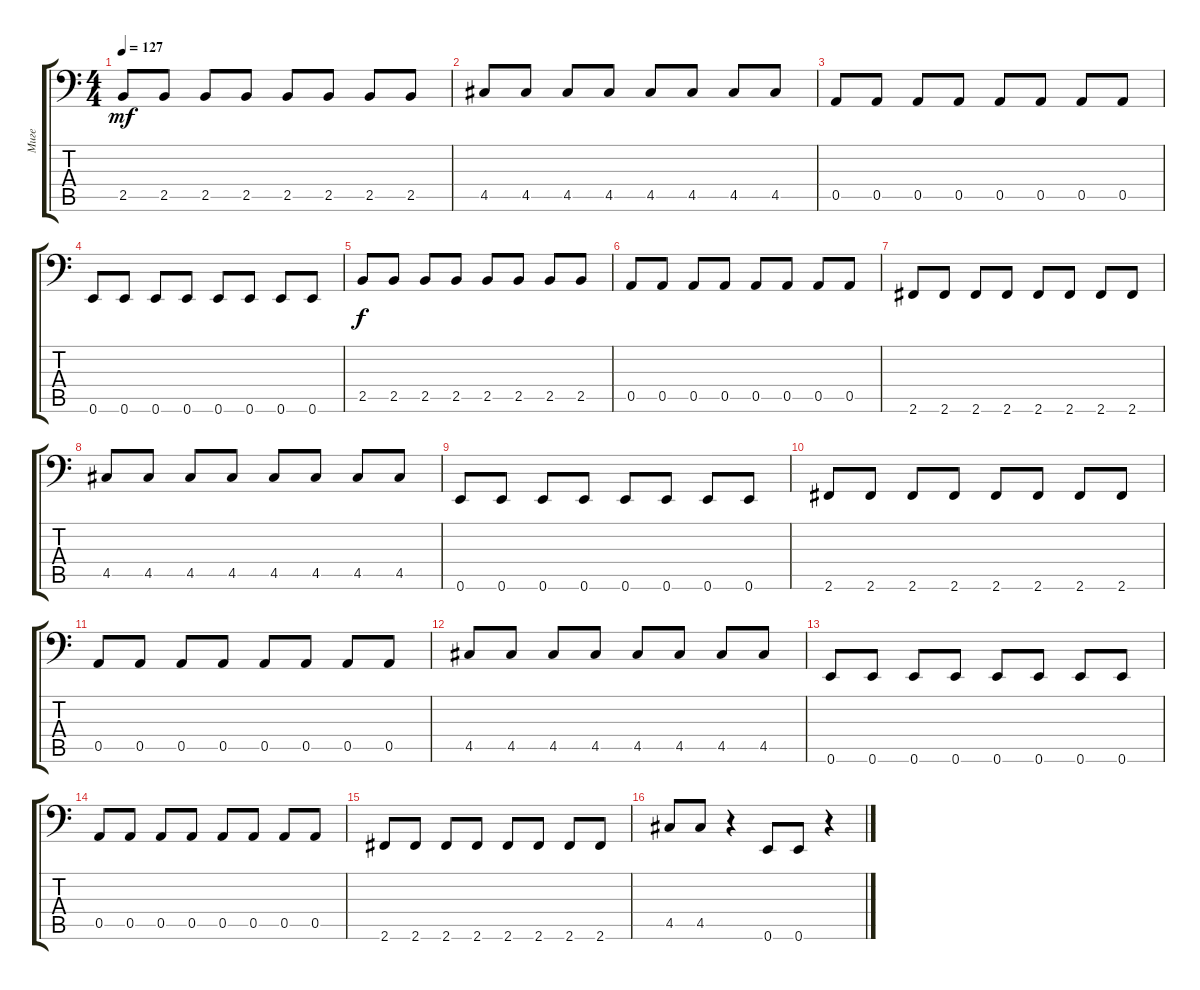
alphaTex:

\track ("Миге" "Миге") {instrument electricbassfinger}
\staff {score tabs}
\tuning (E3 B2 G2 D2 A1 E1) {hide}
\ts (4 4)
\tempo 127
\clef f4
\ks c
2.5.8{dy mf} 2.5.8 2.5.8 2.5.8 2.5.8 2.5.8 2.5.8 2.5.8 |
4.5.8 4.5.8 4.5.8 4.5.8 4.5.8 4.5.8 4.5.8 4.5.8 |
0.5.8 0.5.8 0.5.8 0.5.8 0.5.8 0.5.8 0.5.8 0.5.8 |
0.6.8 0.6.8 0.6.8 0.6.8 0.6.8 0.6.8 0.6.8 0.6.8 |
2.5.8{dy f} 2.5.8 2.5.8 2.5.8 2.5.8 2.5.8 2.5.8 2.5.8 |
0.5.8 0.5.8 0.5.8 0.5.8 0.5.8 0.5.8 0.5.8 0.5.8 |
2.6.8 2.6.8 2.6.8 2.6.8 2.6.8 2.6.8 2.6.8 2.6.8 |
4.5.8 4.5.8 4.5.8 4.5.8 4.5.8 4.5.8 4.5.8 4.5.8 |
0.6.8 0.6.8 0.6.8 0.6.8 0.6.8 0.6.8 0.6.8 0.6.8 |
2.6.8 2.6.8 2.6.8 2.6.8 2.6.8 2.6.8 2.6.8 2.6.8 |
0.5.8 0.5.8 0.5.8 0.5.8 0.5.8 0.5.8 0.5.8 0.5.8 |
4.5.8 4.5.8 4.5.8 4.5.8 4.5.8 4.5.8 4.5.8 4.5.8 |
0.6.8 0.6.8 0.6.8 0.6.8 0.6.8 0.6.8 0.6.8 0.6.8 |
0.5.8 0.5.8 0.5.8 0.5.8 0.5.8 0.5.8 0.5.8 0.5.8 |
2.6.8 2.6.8 2.6.8 2.6.8 2.6.8 2.6.8 2.6.8 2.6.8 |
4.5.8 4.5.8 r.4 0.6.8 0.6.8 r.4
